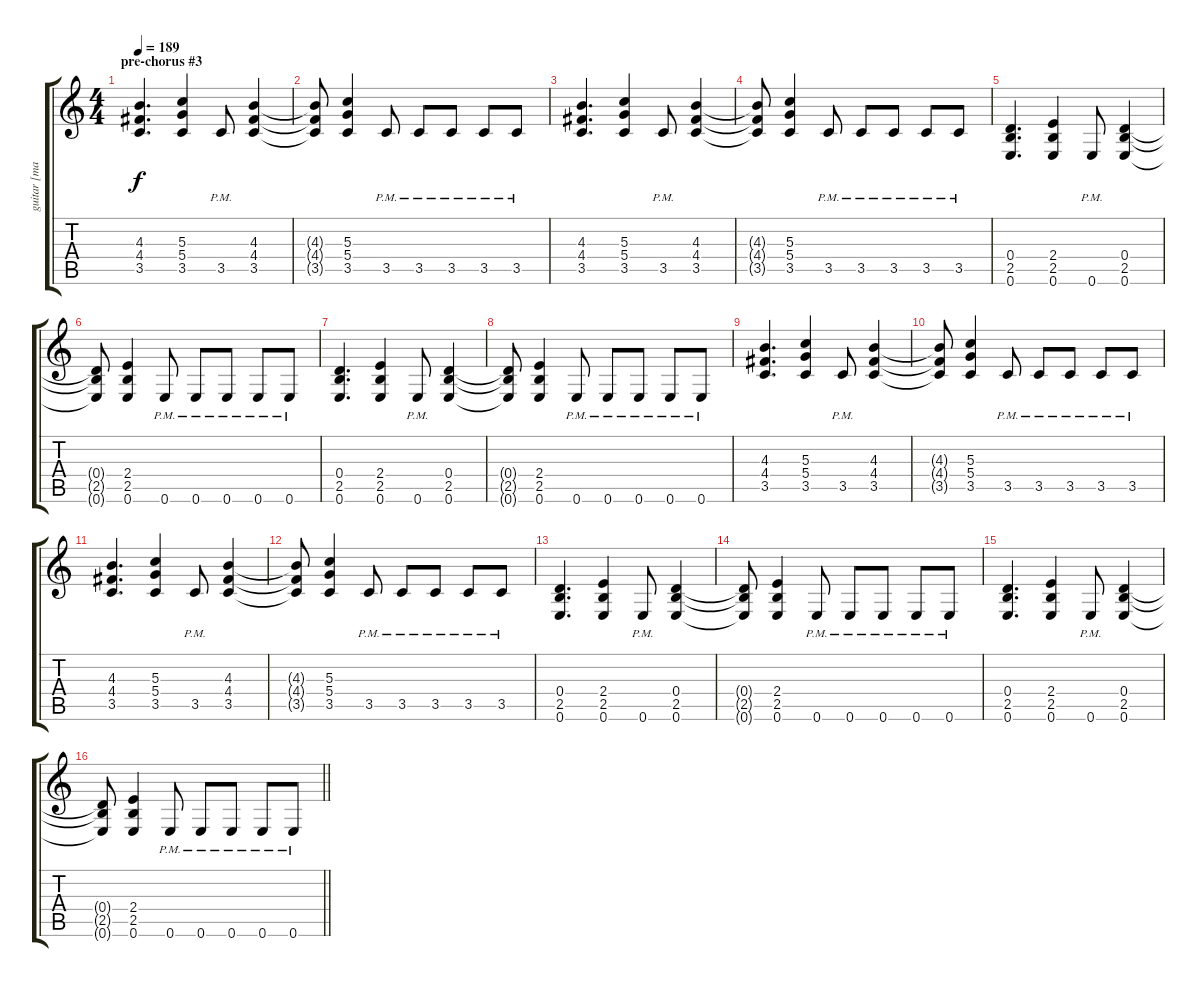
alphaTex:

\track ("guitar [maneki]" "guitar [ma") {instrument distortionguitar}
\staff {score tabs}
\tuning (E4 B3 G3 D3 A2 E2) {hide}
\ts (4 4)
\section ("" "pre-chorus #3")
\tempo 189
\clef g2
\ks c
(4.3 4.4 3.5).4{d dy f} (5.3 5.4 3.5).4 3.5{pm}.8 (4.3 4.4 3.5).4 |
(4.3{t} 4.4{t} 3.5{t}).8 (5.3 5.4 3.5).4 3.5{pm}.8 3.5{pm}.8 3.5{pm}.8 3.5{pm}.8 3.5{pm}.8 |
(4.3 4.4 3.5).4{d} (5.3 5.4 3.5).4 3.5{pm}.8 (4.3 4.4 3.5).4 |
(4.3{t} 4.4{t} 3.5{t}).8 (5.3 5.4 3.5).4 3.5{pm}.8 3.5{pm}.8 3.5{pm}.8 3.5{pm}.8 3.5{pm}.8 |
(0.4 2.5 0.6).4{d} (2.4 2.5 0.6).4 0.6{pm}.8 (0.4 2.5 0.6).4 |
(0.4{t} 2.5{t} 0.6{t}).8 (2.4 2.5 0.6).4 0.6{pm}.8 0.6{pm}.8 0.6{pm}.8 0.6{pm}.8 0.6{pm}.8 |
(0.4 2.5 0.6).4{d} (2.4 2.5 0.6).4 0.6{pm}.8 (0.4 2.5 0.6).4 |
(0.4{t} 2.5{t} 0.6{t}).8 (2.4 2.5 0.6).4 0.6{pm}.8 0.6{pm}.8 0.6{pm}.8 0.6{pm}.8 0.6{pm}.8 |
(4.3 4.4 3.5).4{d} (5.3 5.4 3.5).4 3.5{pm}.8 (4.3 4.4 3.5).4 |
(4.3{t} 4.4{t} 3.5{t}).8 (5.3 5.4 3.5).4 3.5{pm}.8 3.5{pm}.8 3.5{pm}.8 3.5{pm}.8 3.5{pm}.8 |
(4.3 4.4 3.5).4{d} (5.3 5.4 3.5).4 3.5{pm}.8 (4.3 4.4 3.5).4 |
(4.3{t} 4.4{t} 3.5{t}).8 (5.3 5.4 3.5).4 3.5{pm}.8 3.5{pm}.8 3.5{pm}.8 3.5{pm}.8 3.5{pm}.8 |
(0.4 2.5 0.6).4{d} (2.4 2.5 0.6).4 0.6{pm}.8 (0.4 2.5 0.6).4 |
(0.4{t} 2.5{t} 0.6{t}).8 (2.4 2.5 0.6).4 0.6{pm}.8 0.6{pm}.8 0.6{pm}.8 0.6{pm}.8 0.6{pm}.8 |
(0.4 2.5 0.6).4{d} (2.4 2.5 0.6).4 0.6{pm}.8 (0.4 2.5 0.6).4 |
\barLineRight lightlight
(0.4{t} 2.5{t} 0.6{t}).8 (2.4 2.5 0.6).4 0.6{pm}.8 0.6{pm}.8 0.6{pm}.8 0.6{pm}.8 0.6{pm}.8
